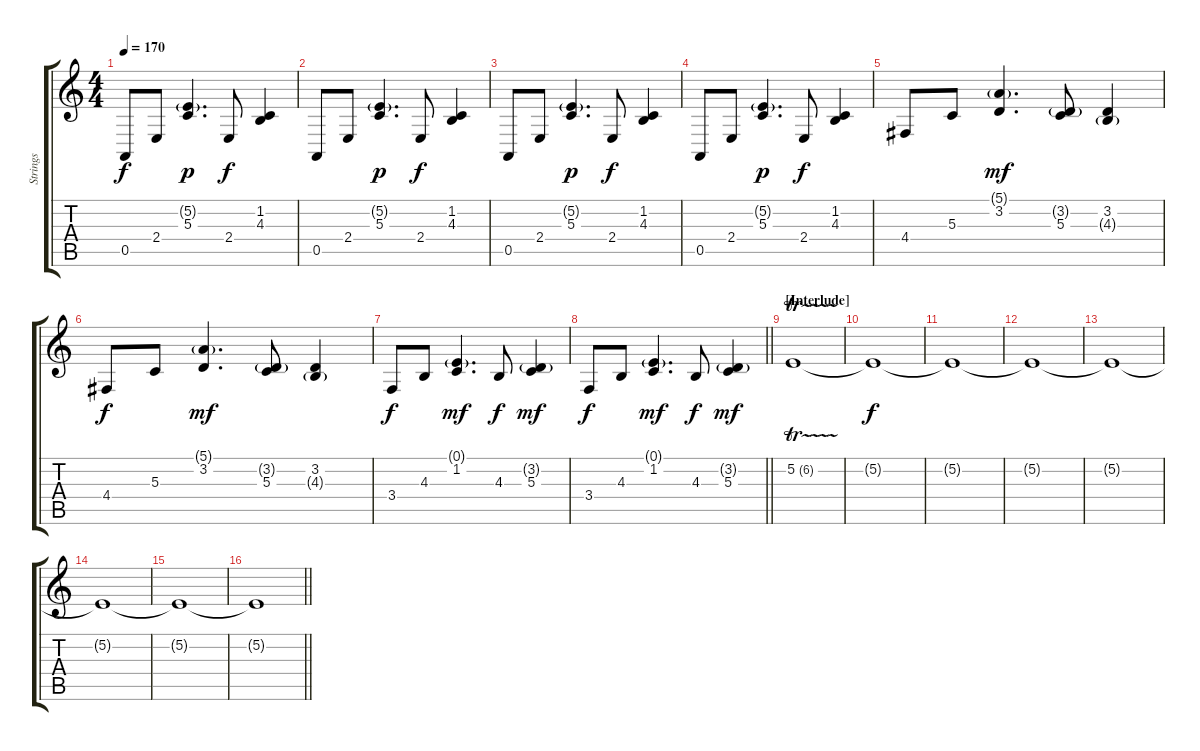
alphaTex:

\track ("Strings" "Strings") {instrument pizzicatostrings}
\staff {score tabs}
\tuning (E4 B3 G3 D3 A2 E2) {hide}
\ts (4 4)
\tempo 170
\clef g2
\ks c
0.5.8{dy f} 2.4.8 (5.2{g} 5.3).4{d dy p} 2.4.8{dy f} (1.2 4.3).4 |
0.5.8 2.4.8 (5.2{g} 5.3).4{d dy p} 2.4.8{dy f} (1.2 4.3).4 |
0.5.8 2.4.8 (5.2{g} 5.3).4{d dy p} 2.4.8{dy f} (1.2 4.3).4 |
0.5.8 2.4.8 (5.2{g} 5.3).4{d dy p} 2.4.8{dy f} (1.2 4.3).4 |
4.4.8 5.3.8 (5.1{g} 3.2).4{d dy mf} (3.2{g} 5.3).8 (3.2 4.3{g}).4 |
4.4.8{dy f} 5.3.8 (5.1{g} 3.2).4{d dy mf} (3.2{g} 5.3).8 (3.2 4.3{g}).4 |
3.4.8{dy f} 4.3.8 (0.1{g} 1.2).4{d dy mf} 4.3.8{dy f} (3.2{g} 5.3).4{dy mf} |
\barLineRight lightlight
3.4.8{dy f} 4.3.8 (0.1{g} 1.2).4{d dy mf} 4.3.8{dy f} (3.2{g} 5.3).4{dy mf} |
\section ("" "[Interlude]")
5.2{tr (6 16)}.1{instrument ocarina} |
5.2{t}.1{dy f} |
5.2{t}.1 |
5.2{t}.1 |
5.2{t}.1 |
5.2{t}.1 |
5.2{t}.1 |
\barLineRight lightlight
5.2{t}.1
